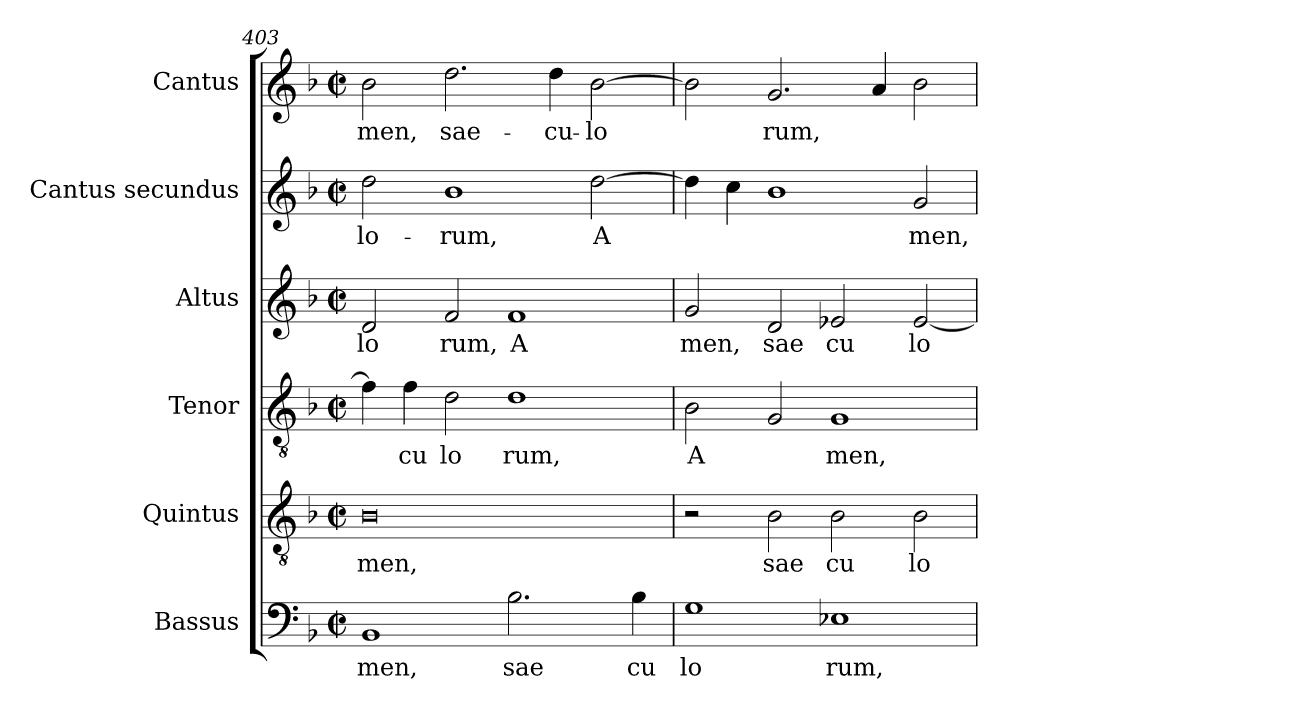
**kern	**text	**kern	**text	**kern	**text	**kern	**text	**kern	**text	**kern	**text
*part6	*part6	*part5	*part5	*part4	*part4	*part3	*part3	*part2	*part2	*part1	*part1
*staff6	*staff6	*staff5	*staff5	*staff4	*staff4	*staff3	*staff3	*staff2	*staff2	*staff1	*staff1
*I"Bassus	*	*I"Quintus	*	*I"Tenor	*	*I"Altus	*	*I"Cantus  secundus	*	*I"Cantus	*
*I'B	*	*I'Q	*	*I'T	*	*I'A	*	*	*	*I'C	*
!!LO:PB:g=z
*clefF4	*	*clefGv2	*	*clefGv2	*	*clefG2	*	*clefG2	*	*clefG2	*
*k[b-]	*	*k[b-]	*	*k[b-]	*	*k[b-]	*	*k[b-]	*	*k[b-]	*
*F:	*	*F:	*	*F:	*	*F:	*	*F:	*	*F:	*
*M2/2	*	*M2/2	*	*M2/2	*	*M2/2	*	*M2/2	*	*M2/2	*
*met(c|)	*	*met(c|)	*	*met(c|)	*	*met(c|)	*	*met(c|)	*	*met(c|)	*
=403	=403	=403	=403	=403	=403	=403	=403	=403	=403	=403	=403
!	!LO:LY:b:cj	!	!LO:LY:b:cj	!	!LO:LY:b:cj	!	!LO:LY:b:cj	!	!LO:LY:b:cj	!	!LO:LY:b:cj
1BB-	men,	0B-	men,	4f\]	.	2d/	lo	2dd\	-lo-	2b-\	-men,
!	!	!	!	!	!LO:LY:b:cj	!	!	!	!	!	!
.	.	.	.	4f\	cu	.	.	.	.	.	.
!	!	!	!	!	!LO:LY:b:cj	!	!LO:LY:b:cj	!	!LO:LY:b:cj	!	!LO:LY:b:cj
.	.	.	.	2d\	lo	2f/	rum,	1b-	-rum,	2.dd\	sae-
!	!LO:LY:b:cj	!	!	!	!LO:LY:b:cj	!	!LO:LY:b:cj	!	!	!	!
2.B-\	sae	.	.	1d	rum,	1f	A	.	.	.	.
!	!	!	!	!	!	!	!	!	!	!	!LO:LY:b:cj
.	.	.	.	.	.	.	.	.	.	4dd\	-cu-
!	!	!	!	!	!	!	!	!	!LO:LY:b:cj	!	!LO:LY:b:cj
.	.	.	.	.	.	.	.	[>2dd\	A-	[>2b-\	-lo-
!	!LO:LY:b:cj	!	!	!	!	!	!	!	!	!	!
4B-\	cu	.	.	.	.	.	.	.	.	.	.
=404	=404	=404	=404	=404	=404	=404	=404	=404	=404	=404	=404
!	!LO:LY:b:cj	!	!	!	!LO:LY:b:cj	!	!LO:LY:b:cj	!	!LO:LY:b:cj	!	!LO:LY:b:cj
1G	lo	2r	.	2B-\	A	2g/	men,	4dd\]	--	2b-\]	--
!	!	!	!	!	!	!	!	!	!LO:LY:b:cj	!	!
.	.	.	.	.	.	.	.	4cc\	--	.	.
!	!	!	!LO:LY:b:cj	!	!LO:LY:b:cj	!	!LO:LY:b:cj	!	!LO:LY:b:cj	!	!LO:LY:b:cj
.	.	2B-\	sae	2G/	.	2d/	sae	1b-	--	2.g/	-rum,
!	!LO:LY:b:cj	!	!LO:LY:b:cj	!	!LO:LY:b:cj	!	!LO:LY:b:cj	!	!	!	!
1E-X	rum,	2B-\	cu	1G	men,	2e-X/	cu	.	.	.	.
!	!	!	!	!	!	!	!	!	!	!	!LO:LY:b:cj
.	.	.	.	.	.	.	.	.	.	4a/	.
!	!	!	!LO:LY:b:cj	!	!	!	!LO:LY:b:cj	!	!LO:LY:b:cj	!	!LO:LY:b:cj
.	.	2B-\	lo	.	.	[<2e-/	lo	2g/	-men,	2b-\	.
=	=	=	=	=	=	=	=	=	=	=	=
*-	*-	*-	*-	*-	*-	*-	*-	*-	*-	*-	*-
